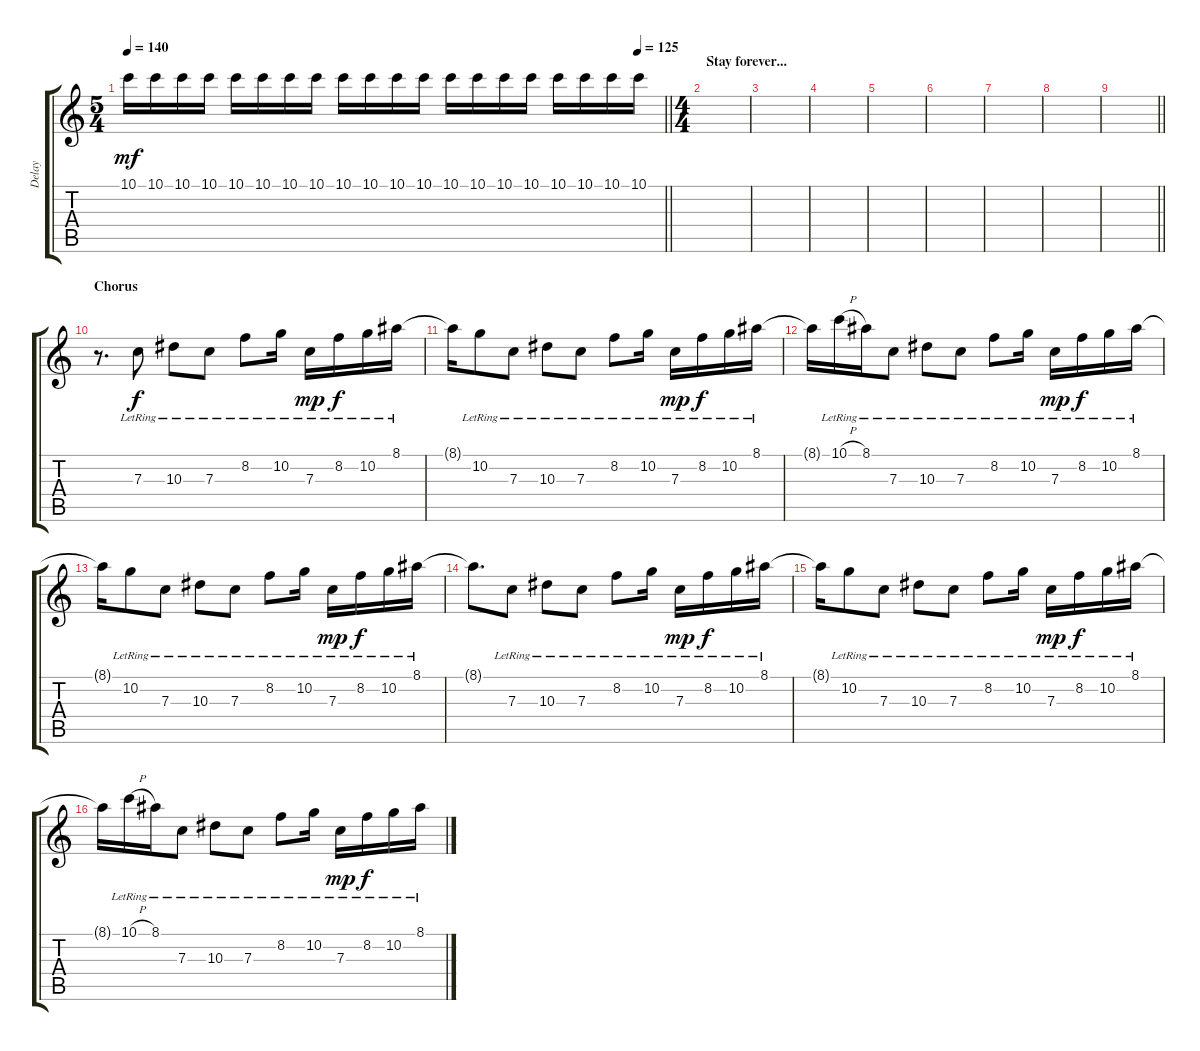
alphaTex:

\track ("Delay" "Delay") {instrument electricguitarclean}
\staff {score tabs}
\tuning (D4 A3 F3 C3 G2 C2) {hide}
\ts (5 4)
\tempo 140
\tempo (125 0.95)
\clef g2
\barLineRight lightlight
\ks c
10.1.16{dy mf} 10.1.16 10.1.16 10.1.16 10.1.16 10.1.16 10.1.16 10.1.16 10.1.16 10.1.16 10.1.16 10.1.16 10.1.16 10.1.16 10.1.16 10.1.16 10.1.16 10.1.16 10.1.16 10.1.16 |
\ts (4 4)
\section ("" "Stay forever...")
|
|
|
|
|
|
|
\barLineRight lightlight
|
\section ("" "Chorus")
r.8{d} 7.3{lr}.8{dy f} 10.3{lr}.8 7.3{lr}.8 8.2{lr}.8 10.2{lr}.16 7.3{lr}.16{dy mp} 8.2{lr}.16{dy f} 10.2{lr}.16 8.1{lr}.16 |
8.1{t}.16 10.2{lr}.8 7.3{lr}.8 10.3{lr}.8 7.3{lr}.8 8.2{lr}.8 10.2{lr}.16 7.3{lr}.16{dy mp} 8.2{lr}.16{dy f} 10.2{lr}.16 8.1{lr}.16 |
8.1{t}.16 10.1{h lr}.16 8.1{lr}.16 7.3{lr}.8 10.3{lr}.8 7.3{lr}.8 8.2{lr}.8 10.2{lr}.16 7.3{lr}.16{dy mp} 8.2{lr}.16{dy f} 10.2{lr}.16 8.1{lr}.16 |
8.1{t}.16 10.2{lr}.8 7.3{lr}.8 10.3{lr}.8 7.3{lr}.8 8.2{lr}.8 10.2{lr}.16 7.3{lr}.16{dy mp} 8.2{lr}.16{dy f} 10.2{lr}.16 8.1{lr}.16 |
8.1{t}.8{d} 7.3{lr}.8 10.3{lr}.8 7.3{lr}.8 8.2{lr}.8 10.2{lr}.16 7.3{lr}.16{dy mp} 8.2{lr}.16{dy f} 10.2{lr}.16 8.1{lr}.16 |
8.1{t}.16 10.2{lr}.8 7.3{lr}.8 10.3{lr}.8 7.3{lr}.8 8.2{lr}.8 10.2{lr}.16 7.3{lr}.16{dy mp} 8.2{lr}.16{dy f} 10.2{lr}.16 8.1{lr}.16 |
8.1{t}.16 10.1{h lr}.16 8.1{lr}.16 7.3{lr}.8 10.3{lr}.8 7.3{lr}.8 8.2{lr}.8 10.2{lr}.16 7.3{lr}.16{dy mp} 8.2{lr}.16{dy f} 10.2{lr}.16 8.1{lr}.16
